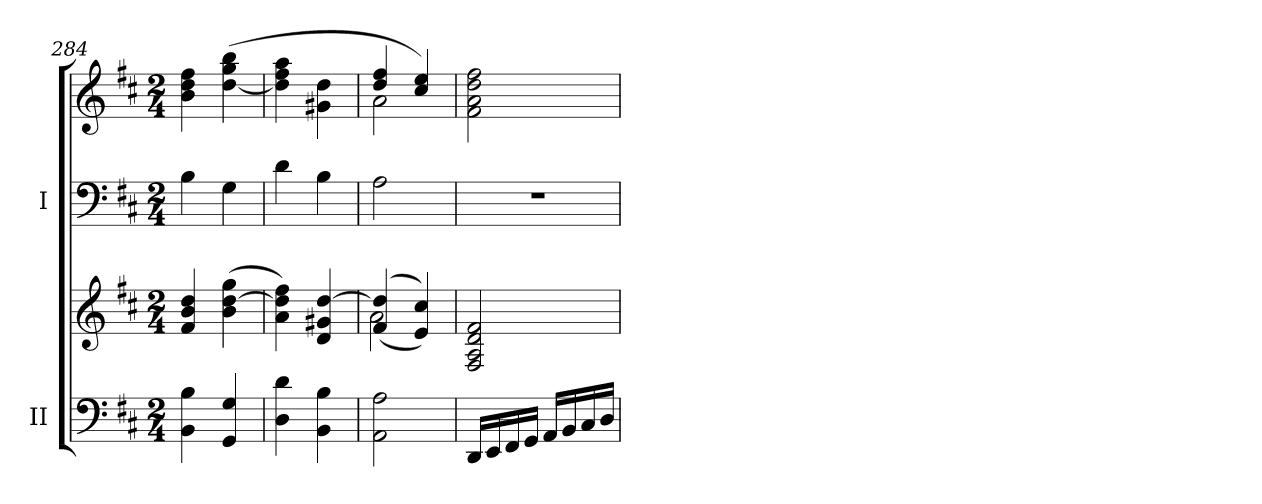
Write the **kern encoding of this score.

**kern	**kern	**kern	**kern
*part2	*part2	*part1	*part1
*staff4	*staff3	*staff2	*staff1
*I"II	*	*I"I	*
*I'II	*	*I'I	*
*clefF4	*clefG2	*clefF4	*clefG2
*k[f#c#]	*k[f#c#]	*k[f#c#]	*k[f#c#]
*M2/4	*M2/4	*M2/4	*M2/4
=284	=284	=284	=284
4BB\ 4B\	4f#/ 4b/ 4dd/	4B\	4b\ 4dd\ 4ff#\
4GG/ 4G/	(>4b\ [4dd\ 4gg\	4G\	(>[4dd\ 4gg\ 4bb\
=285	=285	=285	=285
4D\ 4d\	4a\ 4dd\] 4ff#\)	4d\	4dd\] 4ff#\ 4aa\
4BB\ 4B\	4d/ 4g#X/ [4dd/	4B\	4g#X\ 4dd\
=286	=286	=286	=286
*	*^	*	*^
2AA\ 2A\	(>(<4f#/ 4dd/]	2a\	2A\	4dd/ 4ff#/	2a\
.	4e/ 4cc#/))	.	.	4cc#/ 4ee/)	.
*	*v	*v	*	*v	*v
!!LO:LB:g=z
=287	=287	=287	=287
16DD/LL	2F#/ 2A/ 2d/ 2f#/	2r	2f#\ 2a\ 2dd\ 2ff#\
16EE/	.	.	.
16FF#/	.	.	.
16GG/JJ	.	.	.
16AA/LL	.	.	.
16BB/	.	.	.
16C#/	.	.	.
16D/JJ	.	.	.
=	=	=	=
*-	*-	*-	*-
